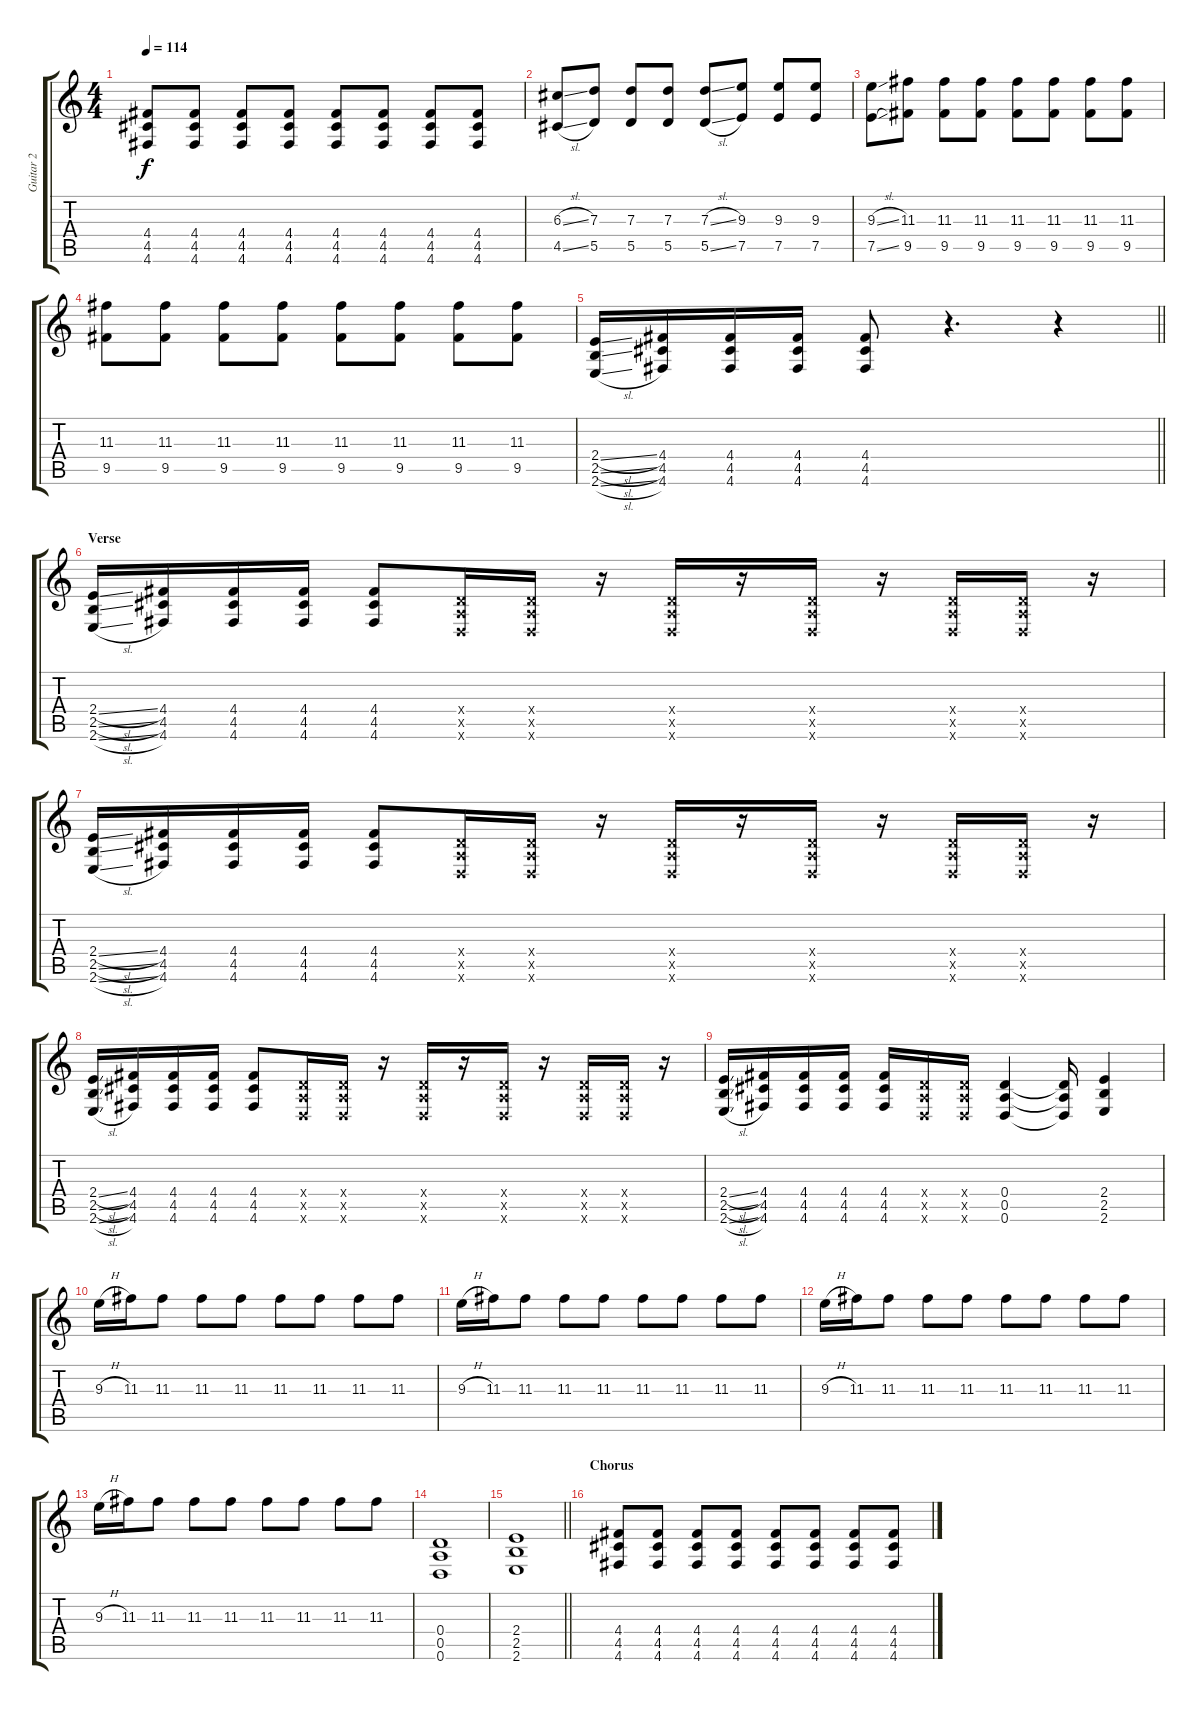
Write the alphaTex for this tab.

\track ("Guitar 2" "Guitar 2") {instrument distortionguitar}
\staff {score tabs}
\tuning (E4 B3 G3 D3 A2 D2) {hide}
\ts (4 4)
\tempo 114
\clef g2
\ks c
(4.4 4.5 4.6).8{dy f} (4.4 4.5 4.6).8 (4.4 4.5 4.6).8 (4.4 4.5 4.6).8 (4.4 4.5 4.6).8 (4.4 4.5 4.6).8 (4.4 4.5 4.6).8 (4.4 4.5 4.6).8 |
(6.3{sl} 4.5{sl}).8 (7.3 5.5).8 (7.3 5.5).8 (7.3 5.5).8 (7.3{sl} 5.5{sl}).8 (9.3 7.5).8 (9.3 7.5).8 (9.3 7.5).8 |
(9.3{sl} 7.5{sl}).8 (11.3 9.5).8 (11.3 9.5).8 (11.3 9.5).8 (11.3 9.5).8 (11.3 9.5).8 (11.3 9.5).8 (11.3 9.5).8 |
(11.3 9.5).8 (11.3 9.5).8 (11.3 9.5).8 (11.3 9.5).8 (11.3 9.5).8 (11.3 9.5).8 (11.3 9.5).8 (11.3 9.5).8 |
\barLineRight lightlight
(2.4{sl} 2.5{sl} 2.6{sl}).16 (4.4 4.5 4.6).16 (4.4 4.5 4.6).16 (4.4 4.5 4.6).16 (4.4 4.5 4.6).8 r.4{d} r.4 |
\section ("" "Verse")
(2.4{sl} 2.5{sl} 2.6{sl}).16 (4.4 4.5 4.6).16 (4.4 4.5 4.6).16 (4.4 4.5 4.6).16 (4.4 4.5 4.6).8 (0.4{x} 0.5{x} 0.6{x}).16 (0.4{x} 0.5{x} 0.6{x}).16 r.16 (0.4{x} 0.5{x} 0.6{x}).16 r.16 (0.4{x} 0.5{x} 0.6{x}).16 r.16 (0.4{x} 0.5{x} 0.6{x}).16 (0.4{x} 0.5{x} 0.6{x}).16 r.16 |
(2.4{sl} 2.5{sl} 2.6{sl}).16 (4.4 4.5 4.6).16 (4.4 4.5 4.6).16 (4.4 4.5 4.6).16 (4.4 4.5 4.6).8 (0.4{x} 0.5{x} 0.6{x}).16 (0.4{x} 0.5{x} 0.6{x}).16 r.16 (0.4{x} 0.5{x} 0.6{x}).16 r.16 (0.4{x} 0.5{x} 0.6{x}).16 r.16 (0.4{x} 0.5{x} 0.6{x}).16 (0.4{x} 0.5{x} 0.6{x}).16 r.16 |
(2.4{sl} 2.5{sl} 2.6{sl}).16 (4.4 4.5 4.6).16 (4.4 4.5 4.6).16 (4.4 4.5 4.6).16 (4.4 4.5 4.6).8 (0.4{x} 0.5{x} 0.6{x}).16 (0.4{x} 0.5{x} 0.6{x}).16 r.16 (0.4{x} 0.5{x} 0.6{x}).16 r.16 (0.4{x} 0.5{x} 0.6{x}).16 r.16 (0.4{x} 0.5{x} 0.6{x}).16 (0.4{x} 0.5{x} 0.6{x}).16 r.16 |
(2.4{sl} 2.5{sl} 2.6{sl}).16 (4.4 4.5 4.6).16 (4.4 4.5 4.6).16 (4.4 4.5 4.6).16 (4.4 4.5 4.6).16 (0.4{x} 0.5{x} 0.6{x}).16 (0.4{x} 0.5{x} 0.6{x}).16 (0.4 0.5 0.6).4 (0.4{t} 0.5{t} 0.6{t}).16 (2.4 2.5 2.6).4 |
9.3{h}.16 11.3.16 11.3.8 11.3.8 11.3.8 11.3.8 11.3.8 11.3.8 11.3.8 |
9.3{h}.16 11.3.16 11.3.8 11.3.8 11.3.8 11.3.8 11.3.8 11.3.8 11.3.8 |
9.3{h}.16 11.3.16 11.3.8 11.3.8 11.3.8 11.3.8 11.3.8 11.3.8 11.3.8 |
9.3{h}.16 11.3.16 11.3.8 11.3.8 11.3.8 11.3.8 11.3.8 11.3.8 11.3.8 |
(0.4 0.5 0.6).1 |
\barLineRight lightlight
(2.4 2.5 2.6).1 |
\section ("" "Chorus")
(4.4 4.5 4.6).8 (4.4 4.5 4.6).8 (4.4 4.5 4.6).8 (4.4 4.5 4.6).8 (4.4 4.5 4.6).8 (4.4 4.5 4.6).8 (4.4 4.5 4.6).8 (4.4 4.5 4.6).8
